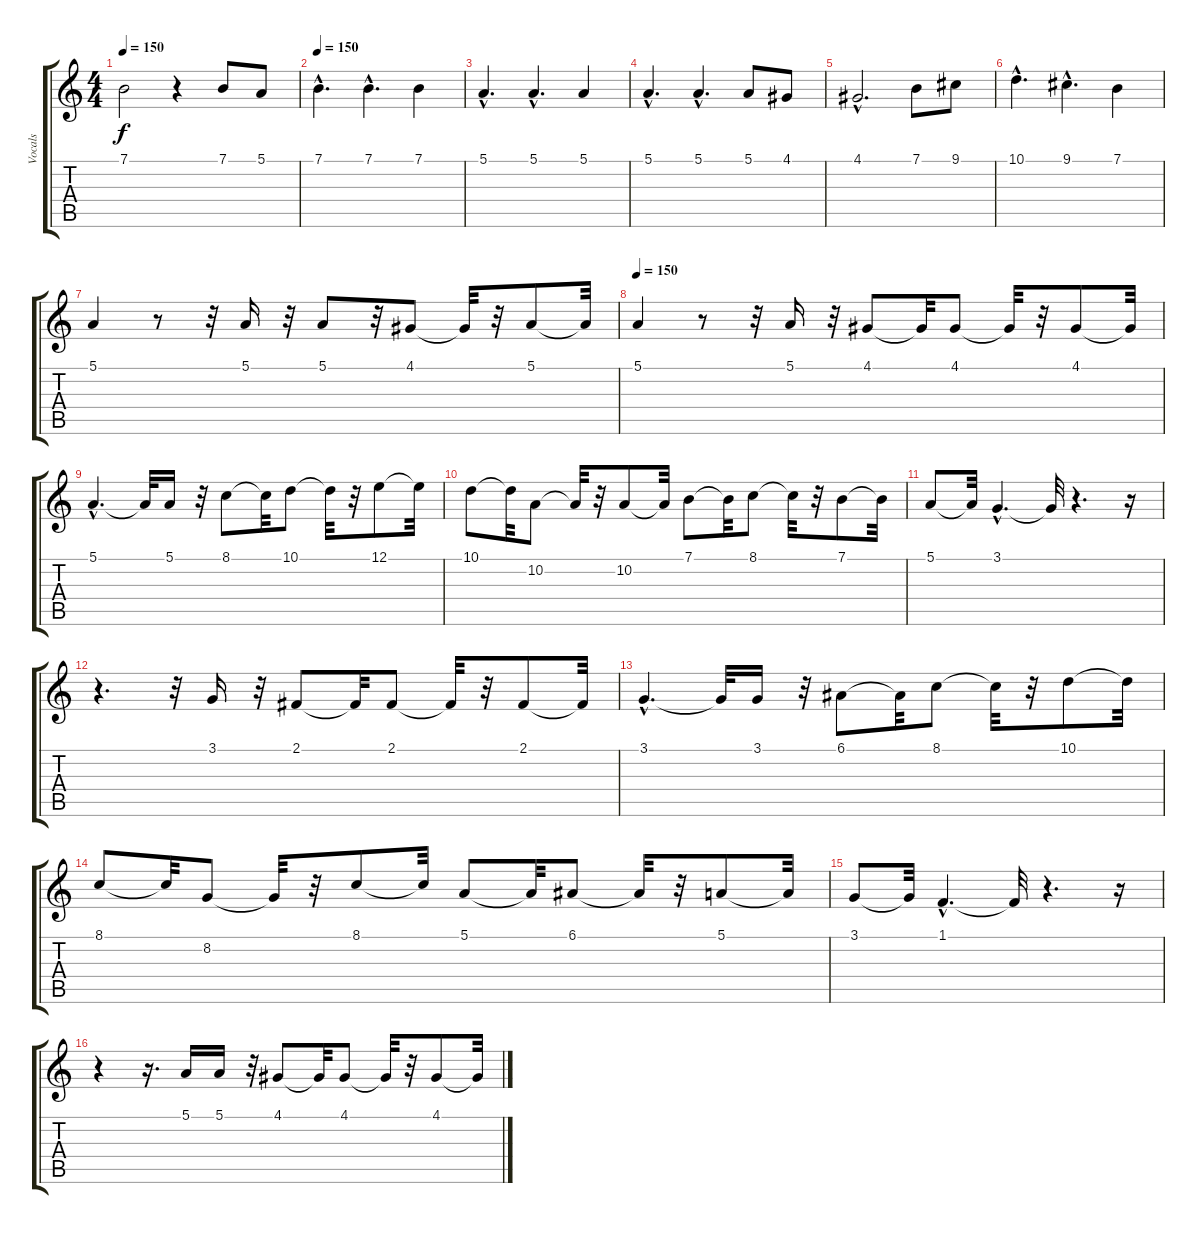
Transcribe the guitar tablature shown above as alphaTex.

\track ("Vocals" "Vocals") {instrument lead6voice}
\staff {score tabs}
\tuning (E4 B3 G3 D3 A2 E2) {hide}
\ts (4 4)
\tempo 150
\clef g2
\ks c
7.1{t}.2{dy f} r.4 7.1.8 5.1.8 |
\tempo 150
7.1{hac}.4{d} 7.1{hac}.4{d} 7.1.4 |
5.1{hac}.4{d} 5.1{hac}.4{d} 5.1.4 |
5.1{hac}.4{d} 5.1{hac}.4{d} 5.1.8 4.1.8 |
4.1{hac}.2{d} 7.1.8 9.1.8 |
10.1{hac}.4{d} 9.1{hac}.4{d} 7.1.4 |
5.1.4 r.8 r.32 5.1.16 r.32 5.1.8 r.32 4.1.8 4.1{t}.32 r.32 5.1.8 5.1{t}.32 |
\tempo 150
5.1.4 r.8 r.32 5.1.16 r.32 4.1.8 4.1{t}.32 4.1.8 4.1{t}.32 r.32 4.1.8 4.1{t}.32 |
5.1{hac}.4{d} 5.1{t}.32 5.1.16 r.32 8.1.8 8.1{t}.32 10.1.8 10.1{t}.32 r.32 12.1.8 12.1{t}.32 |
10.1.8 10.1{t}.32 10.2.8 10.2{t}.32 r.32 10.2.8 10.2{t}.32 7.1.8 7.1{t}.32 8.1.8 8.1{t}.32 r.32 7.1.8 7.1{t}.32 |
5.1.8 5.1{t}.32 3.1{hac}.4{d} 3.1{t}.32 r.4{d} r.16 |
r.4{d} r.32 3.1.16 r.32 2.1.8 2.1{t}.32 2.1.8 2.1{t}.32 r.32 2.1.8 2.1{t}.32 |
3.1{hac}.4{d} 3.1{t}.32 3.1.16 r.32 6.1.8 6.1{t}.32 8.1.8 8.1{t}.32 r.32 10.1.8 10.1{t}.32 |
8.1.8 8.1{t}.32 8.2.8 8.2{t}.32 r.32 8.1.8 8.1{t}.32 5.1.8 5.1{t}.32 6.1.8 6.1{t}.32 r.32 5.1.8 5.1{t}.32 |
3.1.8 3.1{t}.32 1.1{hac}.4{d} 1.1{t}.32 r.4{d} r.16 |
r.4 r.16{d} 5.1.16 5.1.16 r.32 4.1.8 4.1{t}.32 4.1.8 4.1{t}.32 r.32 4.1.8 4.1{t}.32
